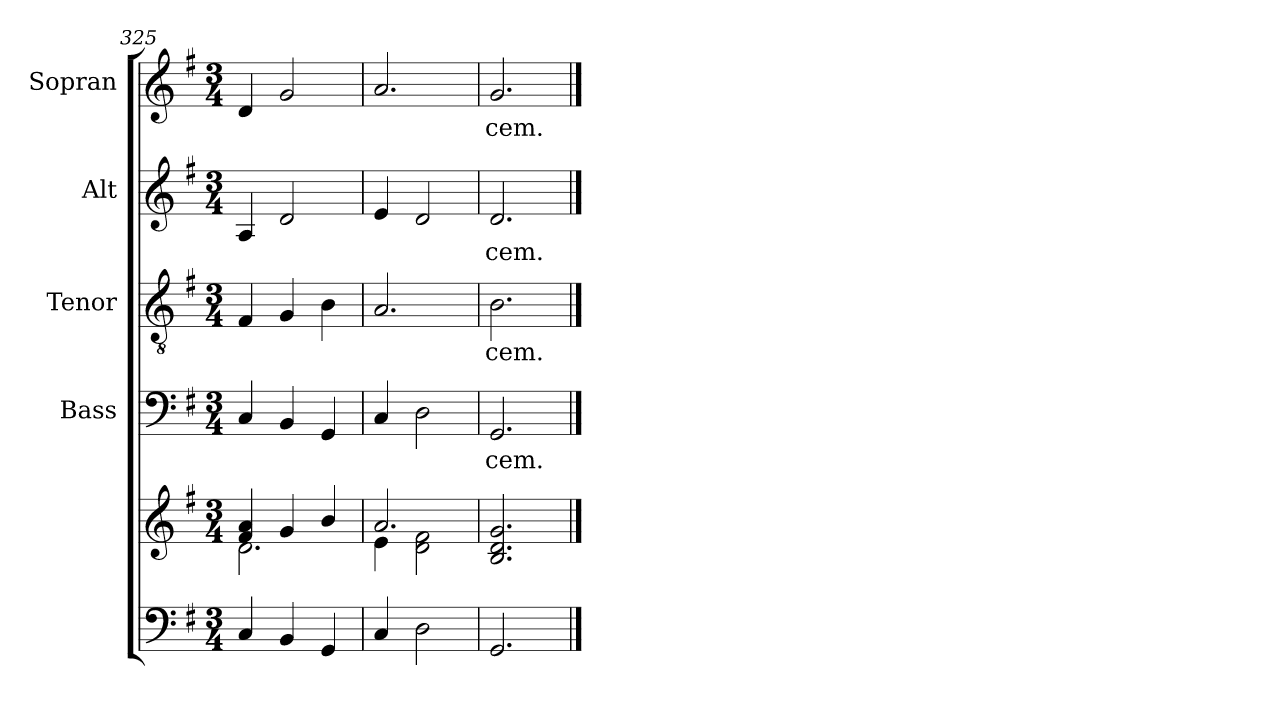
**kern	**kern	**kern	**text	**kern	**text	**kern	**text	**kern	**text
*part5	*part5	*part4	*part4	*part3	*part3	*part2	*part2	*part1	*part1
*staff6	*staff5	*staff4	*staff4	*staff3	*staff3	*staff2	*staff2	*staff1	*staff1
*	*	*I"Bass	*	*I"Tenor	*	*I"Alt	*	*I"Sopran	*
*	*	*I'B.	*	*I'T.	*	*I'A.	*	*I'S.	*
*clefF4	*clefG2	*clefF4	*	*clefGv2	*	*clefG2	*	*clefG2	*
*k[f#]	*k[f#]	*k[f#]	*	*k[f#]	*	*k[f#]	*	*k[f#]	*
*G:	*G:	*G:	*	*G:	*	*G:	*	*G:	*
*M3/4	*M3/4	*M3/4	*	*M3/4	*	*M3/4	*	*M3/4	*
=325	=325	=325	=325	=325	=325	=325	=325	=325	=325
*	*^	*	*	*	*	*	*	*	*
4C/	4f#/ 4a/	2.d\	4C/	.	4F#/	.	4A/	.	4d/	.
4BB/	4g/	.	4BB/	.	4G/	.	2d/	.	2g/	.
4GG/	4b/	.	4GG/	.	4B\	.	.	.	.	.
=326	=326	=326	=326	=326	=326	=326	=326	=326	=326	=326
4C/	2.a/	4e\	4C/	.	2.A/	.	4e/	.	2.a/	.
2D\	.	2d\ 2f#\	2D\	.	.	.	2d/	.	.	.
=327	=327	=327	=327	=327	=327	=327	=327	=327	=327	=327
!	!	!	!	!LO:LY:b	!	!LO:LY:b	!	!LO:LY:b	!	!LO:LY:b
*	*v	*v	*	*	*	*	*	*	*	*
2.GG/	2.B/ 2.d/ 2.g/	2.GG/	-cem.	2.B\	-cem.	2.d/	-cem.	2.g/	-cem.
==	==	==	==	==	==	==	==	==	==
*-	*-	*-	*-	*-	*-	*-	*-	*-	*-
